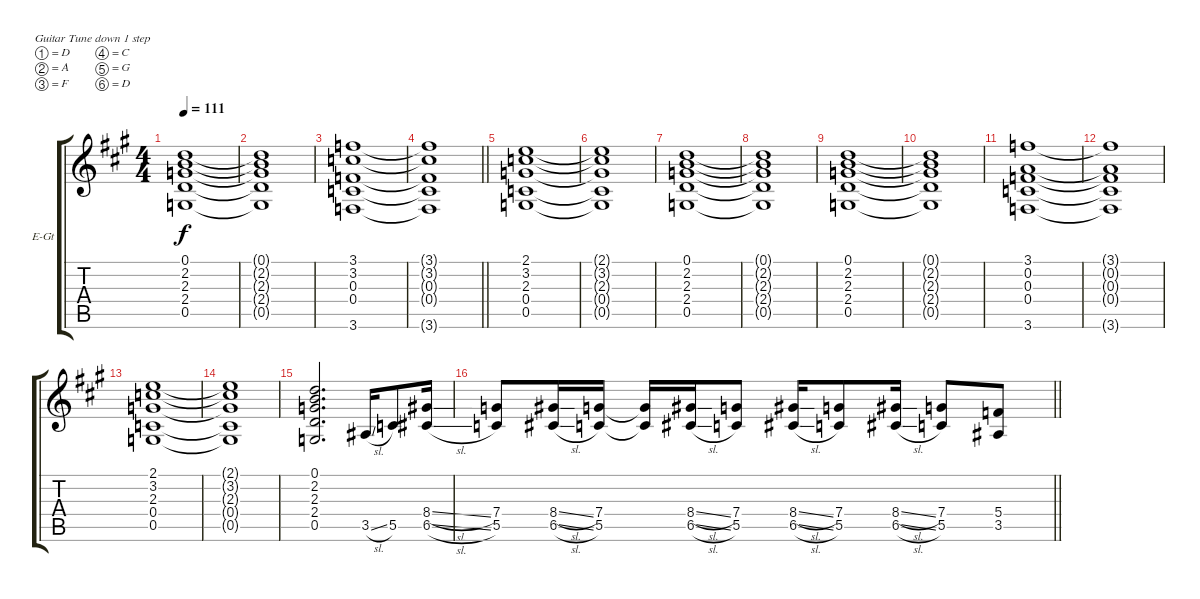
\bracketExtendMode groupsimilarinstruments
\firstSystemTrackNameOrientation horizontal
\otherSystemsTrackNameOrientation horizontal
\track ("Rhythm Guitar - R" "E-Gt") {instrument distortionguitar}
\staff {score tabs}
\tuning (D4 A3 F3 C3 G2 D2)
\ts (4 4)
\tempo 111
\clef g2
\ks a
(0.1 2.2 2.3 2.4 0.5).1{dy f} |
(0.1{t} 2.2{t} 2.3{t} 2.4{t} 0.5{t}).1 |
(3.1 3.2 0.3 0.4 3.6).1 |
\barLineRight lightlight
(3.1{t} 3.2{t} 0.3{t} 0.4{t} 3.6{t}).1 |
(2.1 3.2 2.3 0.4 0.5).1 |
(2.1{t} 3.2{t} 2.3{t} 0.4{t} 0.5{t}).1 |
(0.1 2.2 2.3 2.4 0.5).1 |
(0.1{t} 2.2{t} 2.3{t} 2.4{t} 0.5{t}).1 |
(0.1 2.2 2.3 2.4 0.5).1 |
(0.1{t} 2.2{t} 2.3{t} 2.4{t} 0.5{t}).1 |
(3.1 0.2 0.3 0.4 3.6).1 |
(3.1{t} 0.2{t} 0.3{t} 0.4{t} 3.6{t}).1 |
(2.1 3.2 2.3 0.4 0.5).1 |
(2.1{t} 3.2{t} 2.3{t} 0.4{t} 0.5{t}).1 |
(0.1 2.2 2.3 2.4 0.5).2{d} 3.5{sl}.16 5.5.8 (8.4{sl} 6.5{sl}).16 |
\barLineRight lightlight
(7.4 5.5).8 (8.4{sl} 6.5{sl}).16 (7.4 5.5).16 (7.4{t} 5.5{t}).16 (8.4{sl} 6.5{sl}).16 (7.4 5.5).8 (8.4{sl} 6.5{sl}).16 (7.4 5.5).8 (8.4{sl} 6.5{sl}).16 (7.4 5.5).8 (5.4 3.5).8
